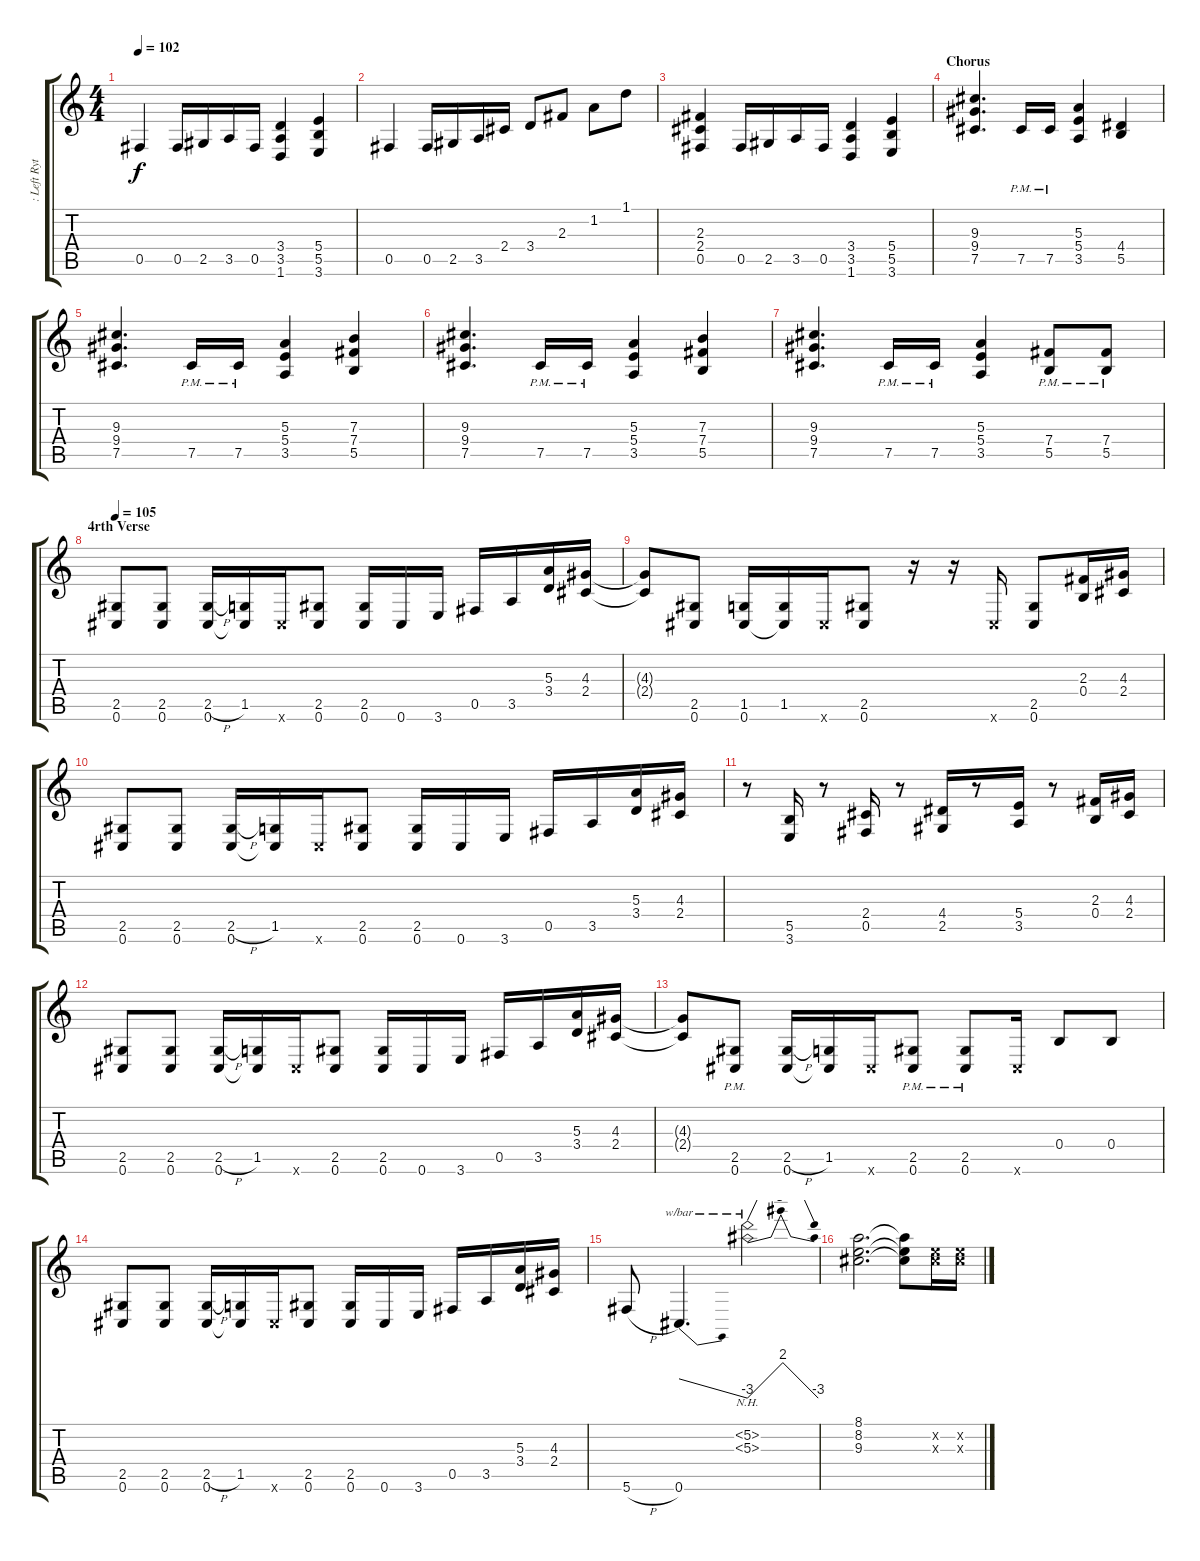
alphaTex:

\track (": Left Rythm Guitar :." ": Left Ryt") {instrument distortionguitar}
\staff {score tabs}
\tuning (Db4 Ab3 E3 B2 Gb2 Db2) {hide}
\ts (4 4)
\tempo 102
\clef g2
\ks c
0.5.4{dy f} 0.5.16 2.5.16 3.5.16 0.5.16 (3.4 3.5 1.6).4 (5.4 5.5 3.6).4 |
0.5.4 0.5.16 2.5.16 3.5.16 2.4.16 3.4.8 2.3.8 1.2.8 1.1.8 |
(2.3 2.4 0.5).4 0.5.16 2.5.16 3.5.16 0.5.16 (3.4 3.5 1.6).4 (5.4 5.5 3.6).4 |
\section ("" "Chorus")
(9.3 9.4 7.5).4{d} 7.5{pm}.16 7.5{pm}.16 (5.3 5.4 3.5).4 (4.4 5.5).4 |
(9.3 9.4 7.5).4{d} 7.5{pm}.16 7.5{pm}.16 (5.3 5.4 3.5).4 (7.3 7.4 5.5).4 |
(9.3 9.4 7.5).4{d} 7.5{pm}.16 7.5{pm}.16 (5.3 5.4 3.5).4 (7.3 7.4 5.5).4 |
(9.3 9.4 7.5).4{d} 7.5{pm}.16 7.5{pm}.16 (5.3 5.4 3.5).4 (7.4{pm} 5.5{pm}).8 (7.4{pm} 5.5{pm}).8 |
\section ("" "4rth Verse")
\tempo 105
(2.5 0.6).8 (2.5 0.6).8 (2.5{h} 0.6).16 (1.5 0.6{t}).16 0.6{x}.16 (2.5 0.6).8 (2.5 0.6).16 0.6.16 3.6.16 0.5.16 3.5.16 (5.3 3.4).16 (4.3 2.4).16 |
(4.3{t} 2.4{t}).8 (2.5 0.6).8 (1.5 0.6).16 (1.5 0.6{t}).16 0.6{x}.16 (2.5 0.6).8 r.16 r.16 0.6{x}.16 (2.5 0.6).8 (2.3 0.4).16 (4.3 2.4).16 |
(2.5 0.6).8 (2.5 0.6).8 (2.5{h} 0.6).16 (1.5 0.6{t}).16 0.6{x}.16 (2.5 0.6).8 (2.5 0.6).16 0.6.16 3.6.16 0.5.16 3.5.16 (5.3 3.4).16 (4.3 2.4).16 |
r.8 (5.5 3.6).16 r.8 (2.4 0.5).16 r.8 (4.4 2.5).16 r.8 (5.4 3.5).16 r.8 (2.3 0.4).16 (4.3 2.4).16 |
(2.5 0.6).8 (2.5 0.6).8 (2.5{h} 0.6).16 (1.5 0.6{t}).16 0.6{x}.16 (2.5 0.6).8 (2.5 0.6).16 0.6.16 3.6.16 0.5.16 3.5.16 (5.3 3.4).16 (4.3 2.4).16 |
(4.3{t} 2.4{t}).8 (2.5{pm} 0.6{pm}).8 (2.5{h} 0.6).16 (1.5 0.6{t}).16 0.6{x}.16 (2.5{pm} 0.6{pm}).8 (2.5{pm} 0.6{pm}).8 0.6{x}.16 0.4.8 0.4.8 |
(2.5 0.6).8 (2.5 0.6).8 (2.5{h} 0.6).16 (1.5 0.6{t}).16 0.6{x}.16 (2.5 0.6).8 (2.5 0.6).16 0.6.16 3.6.16 0.5.16 3.5.16 (5.3 3.4).16 (4.3 2.4).16 |
5.6{h}.8 0.6.4{d tbe (dive default 0 0 60 -12)} (5.2{nh} 5.3{nh}).2{tbe (dip default 0 -12 30 8 60 -12)} |
(8.1 8.2 9.3).2{d} (8.1{t} 8.2{t} 9.3{t}).8 (8.2{x} 9.3{x}).16 (8.2{x} 9.3{x}).16
